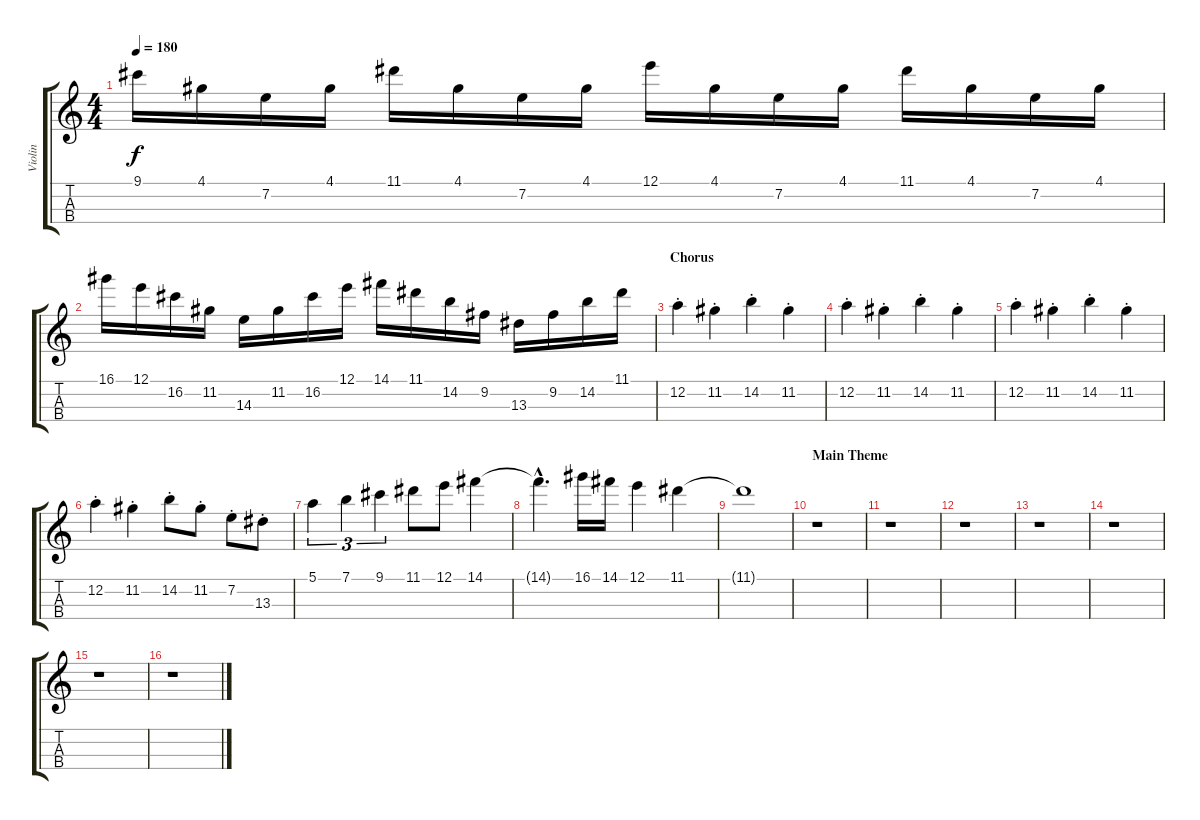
\track ("Violin" "Violin") {instrument fiddle}
\staff {score tabs}
\tuning (E5 A4 D4 G3) {hide}
\ts (4 4)
\tempo 180
\clef g2
\ks c
9.1.16{dy f} 4.1.16 7.2.16 4.1.16 11.1.16 4.1.16 7.2.16 4.1.16 12.1.16 4.1.16 7.2.16 4.1.16 11.1.16 4.1.16 7.2.16 4.1.16 |
16.1.16 12.1.16 16.2.16 11.2.16 14.3.16 11.2.16 16.2.16 12.1.16 14.1.16 11.1.16 14.2.16 9.2.16 13.3.16 9.2.16 14.2.16 11.1.16 |
\section ("" "Chorus")
12.2{st}.4 11.2{st}.4 14.2{st}.4 11.2{st}.4 |
12.2{st}.4 11.2{st}.4 14.2{st}.4 11.2{st}.4 |
12.2{st}.4 11.2{st}.4 14.2{st}.4 11.2{st}.4 |
12.2{st}.4 11.2{st}.4 14.2{st}.8 11.2{st}.8 7.2{st}.8 13.3{st}.8 |
5.1.4{tu (3 2)} 7.1.4{tu (3 2)} 9.1.4{tu (3 2)} 11.1.8 12.1.8 14.1.4 |
14.1{hac t}.4{d} 16.1.16 14.1.16 12.1.4 11.1.4 |
11.1{t}.1 |
\section ("" "Main Theme")
r.1 |
r.1 |
r.1 |
r.1 |
r.1 |
r.1 |
r.1
